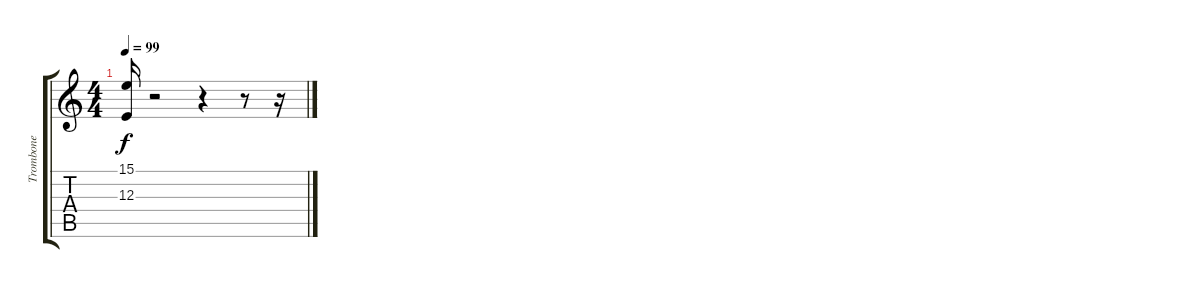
\track ("Trombone" "Trombone") {instrument trombone}
\staff {score tabs}
\tuning (Db4 Ab3 E3 B2 Gb2 Db2) {hide}
\ts (4 4)
\tempo 99
\clef g2
\ks c
(15.1{t} 12.3{t}).16{dy f} r.2 r.4 r.8 r.16
